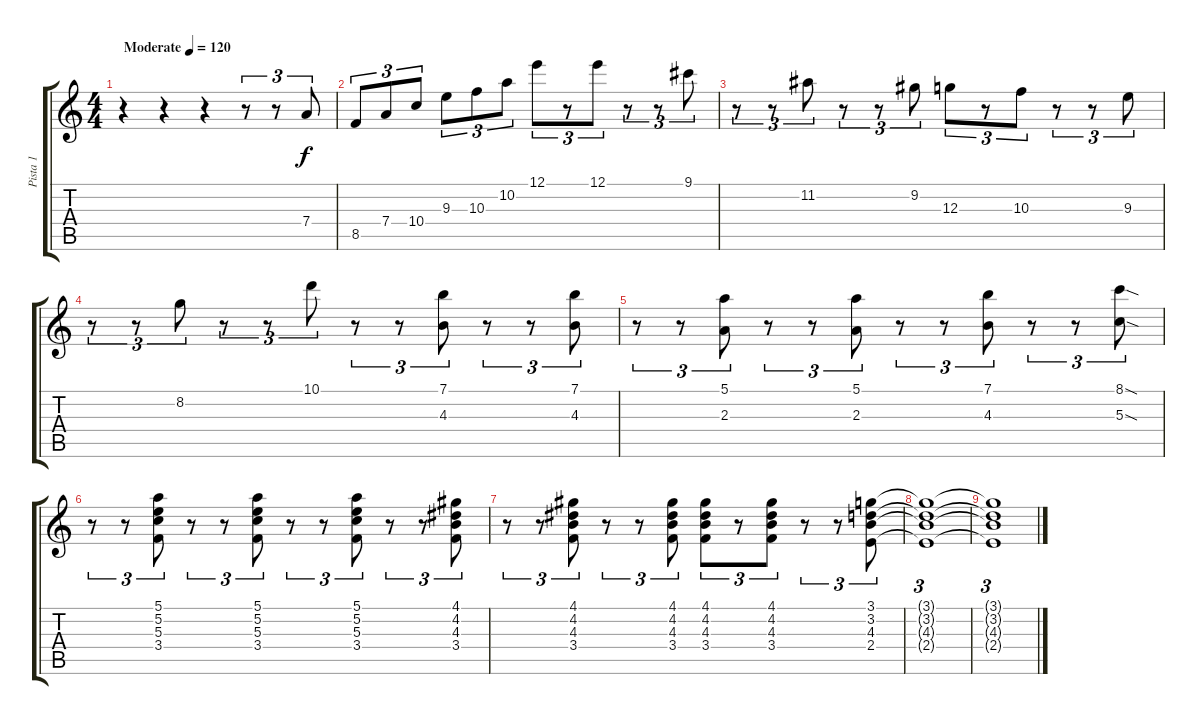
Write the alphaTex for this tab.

\track ("Pista 1" "Pista 1") {instrument electricguitarjazz}
\staff {score tabs}
\tuning (E4 B3 G3 D3 A2 E2) {hide}
\ts (4 4)
\tempo (120 "Moderate")
\clef g2
\ks c
r.4{dy f instrument electricguitarjazz} r.4 r.4 r.8{tu (3 2)} r.8{tu (3 2)} 7.4.8{tu (3 2)} |
8.5.8{tu (3 2)} 7.4.8{tu (3 2)} 10.4.8{tu (3 2)} 9.3.8{tu (3 2)} 10.3.8{tu (3 2)} 10.2.8{tu (3 2)} 12.1.8{tu (3 2)} r.8{tu (3 2)} 12.1.8{tu (3 2)} r.8{tu (3 2)} r.8{tu (3 2)} 9.1.8{tu (3 2)} |
r.8{tu (3 2)} r.8{tu (3 2)} 11.2.8{tu (3 2)} r.8{tu (3 2)} r.8{tu (3 2)} 9.2.8{tu (3 2)} 12.3.8{tu (3 2)} r.8{tu (3 2)} 10.3.8{tu (3 2)} r.8{tu (3 2)} r.8{tu (3 2)} 9.3.8{tu (3 2)} |
r.8{tu (3 2)} r.8{tu (3 2)} 8.2.8{tu (3 2)} r.8{tu (3 2)} r.8{tu (3 2)} 10.1.8{tu (3 2)} r.8{tu (3 2)} r.8{tu (3 2)} (7.1 4.3).8{tu (3 2)} r.8{tu (3 2)} r.8{tu (3 2)} (7.1 4.3).8{tu (3 2)} |
r.8{tu (3 2)} r.8{tu (3 2)} (5.1 2.3).8{tu (3 2)} r.8{tu (3 2)} r.8{tu (3 2)} (5.1 2.3).8{tu (3 2)} r.8{tu (3 2)} r.8{tu (3 2)} (7.1 4.3).8{tu (3 2)} r.8{tu (3 2)} r.8{tu (3 2)} (8.1{sod} 5.3{sod}).8{tu (3 2)} |
r.8{tu (3 2)} r.8{tu (3 2)} (5.1 5.2 5.3 3.4).8{tu (3 2)} r.8{tu (3 2)} r.8{tu (3 2)} (5.1 5.2 5.3 3.4).8{tu (3 2)} r.8{tu (3 2)} r.8{tu (3 2)} (5.1 5.2 5.3 3.4).8{tu (3 2)} r.8{tu (3 2)} r.8{tu (3 2)} (4.1 4.2 4.3 3.4).8{tu (3 2)} |
r.8{tu (3 2)} r.8{tu (3 2)} (4.1 4.2 4.3 3.4).8{tu (3 2)} r.8{tu (3 2)} r.8{tu (3 2)} (4.1 4.2 4.3 3.4).8{tu (3 2)} (4.1 4.2 4.3 3.4).8{tu (3 2)} r.8{tu (3 2)} (4.1 4.2 4.3 3.4).8{tu (3 2)} r.8{tu (3 2)} r.8{tu (3 2)} (3.1 3.2 4.3 2.4).8{tu (3 2)} |
(3.1{t} 3.2{t} 4.3{t} 2.4{t}).1{tu (3 2)} |
(3.1{t} 3.2{t} 4.3{t} 2.4{t}).1{tu (3 2)}
